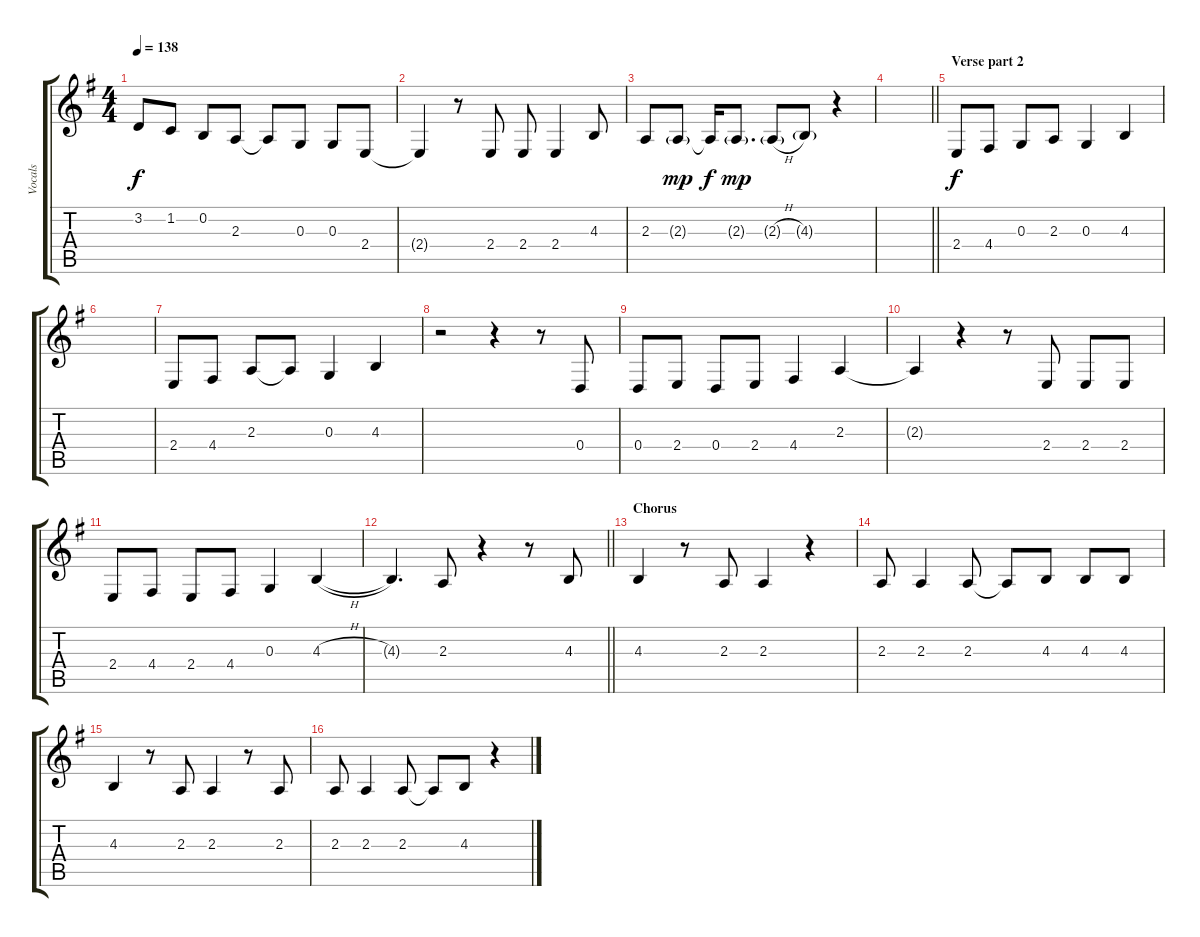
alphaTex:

\track ("Vocals" "Vocals") {instrument altosax bank 255}
\staff {score tabs}
\tuning (E4 B3 G3 D3 A2 E2) {hide}
\ts (4 4)
\tempo 138
\clef g2
\ks g
3.2.8{dy f} 1.2.8 0.2.8 2.3.8 2.3{t}.8 0.3.8 0.3.8 2.4.8 |
2.4{t}.4 r.8 2.4.8 2.4.8 2.4.4 4.3.8 |
2.3.8 2.3{g}.8{dy mp} 2.3{t}.16{dy f} 2.3{g}.8{d dy mp} 2.3{h g}.8 4.3{g}.8 r.4 |
\barLineRight lightlight
|
\section ("" "Verse part 2")
2.4.8{dy f} 4.4.8 0.3.8 2.3.8 0.3.4 4.3.4 |
|
2.4.8 4.4.8 2.3.8 2.3{t}.8 0.3.4 4.3.4 |
r.2 r.4 r.8 0.4.8 |
0.4.8 2.4.8 0.4.8 2.4.8 4.4.4 2.3.4 |
2.3{t}.4 r.4 r.8 2.4.8 2.4.8 2.4.8 |
2.4.8 4.4.8 2.4.8 4.4.8 0.3.4 4.3{h}.4 |
\barLineRight lightlight
4.3{t}.4{d} 2.3.8 r.4 r.8 4.3.8 |
\section ("" "Chorus")
4.3.4 r.8 2.3.8 2.3.4 r.4 |
2.3.8 2.3.4 2.3.8 2.3{t}.8 4.3.8 4.3.8 4.3.8 |
4.3.4 r.8 2.3.8 2.3.4 r.8 2.3.8 |
2.3.8 2.3.4 2.3.8 2.3{t}.8 4.3.8 r.4
